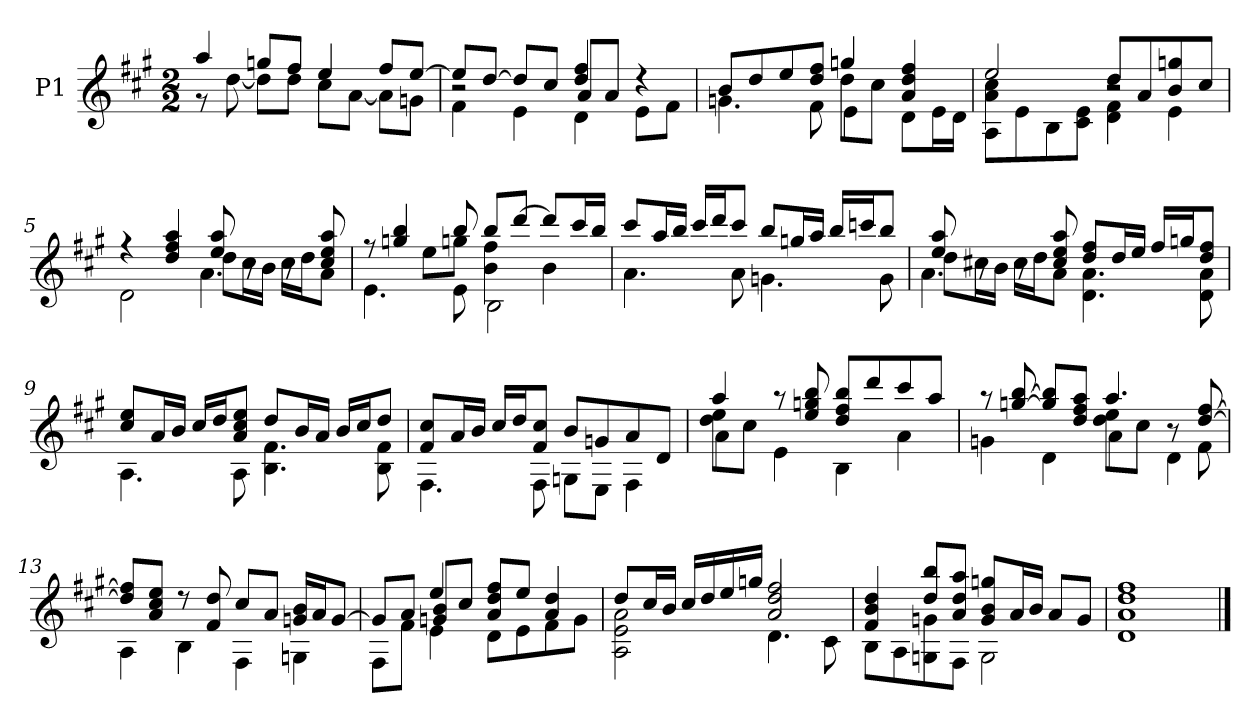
**kern
*part1
*staff1
*I"P1
!!LO:PB:g=z
*clefG2
*ITrd7c12
*k[f#c#g#]
*A:
*M2/2
*MM64
=1
*^
4ai/	8r
.	[8di\
8gni/L	8di\L]
8f#i/J	8di\J
4ei/	8c#i\L
.	[8Ai\J
8f#i/L	8Ai\L]
[8ei/J	8Gni\J
=2	=2
*	*^
8ei/L]	2r	4F#i\
[8di/J	.	.
8di/L]	.	4Ei\
8c#i/J	.	.
4di/ 4f#i	8Ai/L	4Di\
.	8Ai/J	.
4r	8Ei\L	4ryy
.	8F#i\J	.
=3	=3	=3
8Bi/L	2ryy	4.Gni\
8di/	.	.
8ei/	.	.
8di/ 8f#iJ	.	8F#i\
4gni/	8di\L	4Ei\
.	8c#i\J	.
4Ai/ 4di 4f#i	4ryy	8Di\L
.	.	16Ei\L
.	.	16Di\JJ
!!LO:LB:g=z	!!	!!
=4	=4	=4
2ei/	4Ai\ 4c#i	8AAi\L
.	.	8Ei\
.	4ryy	8BBi\
.	.	8C#i\ 8EiJ
8di/L	2r	4Di\ 4F#i
8Ai/	.	.
8Bi/ 8gni	.	4Ei\
8c#i/J	.	.
=5	=5	=5
4r	2ryy	2Di\
4di/ 4f#i 4ai	.	.
8ei/ 8ai	8di\L	4.Ai\
8r	16c#i\L	.
.	16Bi\JJ	.
8r	16c#i\LL	.
.	16di\J	.
8c#i/ 8ei 8ai	8Ai\J	8ryy
=6	=6	=6
8r	4ryy	4.Ei\
4gni/ 4bi	.	.
.	8ei\L	.
8bi/	8gni\J	8Ei\
8bi/L	4Bi\ 4f#i	2BBi\
[8ddi/J	.	.
8ddi/L]	4Bi\	.
16cc#i/L	.	.
16bi/JJ	.	.
*	*v	*v
!!LO:LB:g=z
=7	=7
8cc#i/L	4.Ai\
16ai/L	.
16bi/JJ	.
16cc#i/LL	.
16ddi/J	.
8cc#i/J	8Ai\
8bi/L	4.Gni\
16gni/L	.
16ai/JJ	.
16bi/LL	.
16ccni/J	.
8bi/J	8Gi\
=8	=8
*	*^
8ei/ 8ai	8di\L	4.Ai\
8r	16c#Xi\L	.
.	16Bi\JJ	.
8r	16c#i\LL	.
.	16di\J	.
8c#i/ 8ei 8ai	8Ai\J	8ryy
8di/ 8f#iL	2ryy	4.Di\ 4.Ai
16di/L	.	.
16ei/JJ	.	.
16f#i/LL	.	.
16gni/J	.	.
8di/ 8f#iJ	.	8Di\ 8Ai
*	*v	*v
!!LO:LB:g=z
=9	=9
8c#i/ 8eiL	4.AAi\
16Ai/L	.
16Bi/JJ	.
16c#i/LL	.
16di/J	.
8Ai/ 8c#i 8eiJ	8AAi\
8di/L	4.BBi\ 4.F#i
16Bi/L	.
16Ai/JJ	.
16Bi/LL	.
16c#i/J	.
8di/J	8BBi\ 8F#i
=10	=10
8F#i/ 8c#iL	4.FF#i\
16Ai/L	.
16Bi/JJ	.
16c#i/LL	.
16di/J	.
8F#i/ 8c#iJ	8FF#i\
8Bi/L	8GGni\L
8Gni/	8EEi\J
8Ai/	4FF#i\
8Di/J	.
=11	=11
*	*^
4ai/	8di\ 8eiL	4Ai\
.	8c#i\J	.
8r	4Ei\	2.ryy
8ei/ 8gni 8bi	.	.
8di/ 8f#i 8biL	4BBi\	.
8ddi/	.	.
8cc#i/	4Ai\	.
8ai/J	.	.
!!LO:LB:g=z	!!	!!
=12	=12	=12
8r	4Gni\	2ryy
[8gni/ [8bi	.	.
8gi/] 8bi]L	4Di\	.
8di/ 8f#i 8aiJ	.	.
4.ai/	8di\ 8eiL	4Ai\
.	8c#i\J	.
.	8r	4Di\
[8di/ [8f#i	8F#i\	.
*	*v	*v
=13	=13
8di/] 8f#i]L	4AAi\
8Ai/ 8c#i 8eiJ	.
8r	4BBi\
8F#i/ 8di	.
8c#i/L	4FF#i\
8Ai/J	.
16Gni/ 16BiLL	4GGni\
16Ai/J	.
[8Gi/J	.
=14	=14
*	*^
8Gi/L]	8FF#i\L	4ryy
8Ai/J	8F#i\J	.
4ei/	8Gni/ 8BiL	4Ei\
.	8c#i/J	.
8Ai/ 8di 8f#iL	8Di\L	2ryy
8ei/J	8Ei\	.
4Ai/ 4di	8F#i\	.
.	8Gi\J	.
*	*v	*v
!!LO:LB:g=z
=15	=15
8di/L	2AAi\ 2Ei 2Ai
16c#i/L	.
16Bi/JJ	.
16c#i/LL	.
16di/	.
16ei/	.
16gni/JJ	.
2Ai/ 2di 2f#i	4.Di\
.	8C#i\
=16	=16
4F#i/ 4Bi 4di	8BBi\L
.	8AAi\
8di/ 8biL	8GGni\ 8Gni
8Ai/ 8di 8aiJ	8FF#i\J
8Gi/ 8Bi 8gniL	2GGi\
16Ai/L	.
16Bi/JJ	.
8Ai/L	.
8Gi/J	.
=17	=17
1Ai 1di 1f#i	1Di
*v	*v
==
*-
